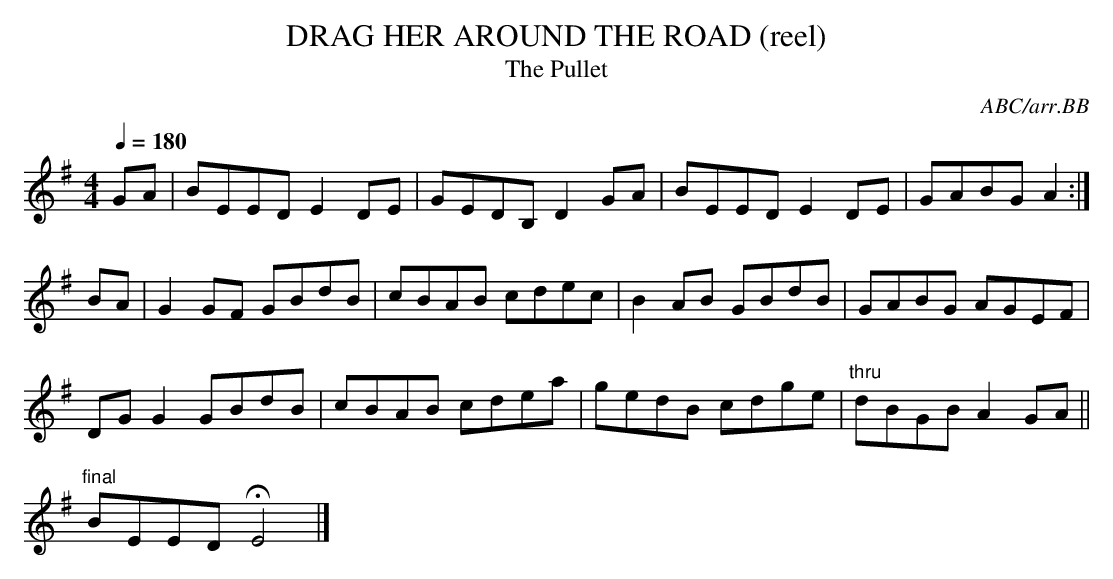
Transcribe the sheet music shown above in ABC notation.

X:1
T:DRAG HER AROUND THE ROAD (reel)
T:The Pullet
C:ABC/arr.BB
Q:1/4=180
M:4/4
L:1/8
K:Em
GA|BEED E2DE|GEDB, D2GA|BEED E2DE|GABG A2:|
BA|G2GF GBdB|cBAB cdec|B2AB GBdB|GABG AGEF|
DGG2 GBdB|cBAB cdea|gedB cdge|"thru"dBGB A2GA||
"final"BEED HE4|]
